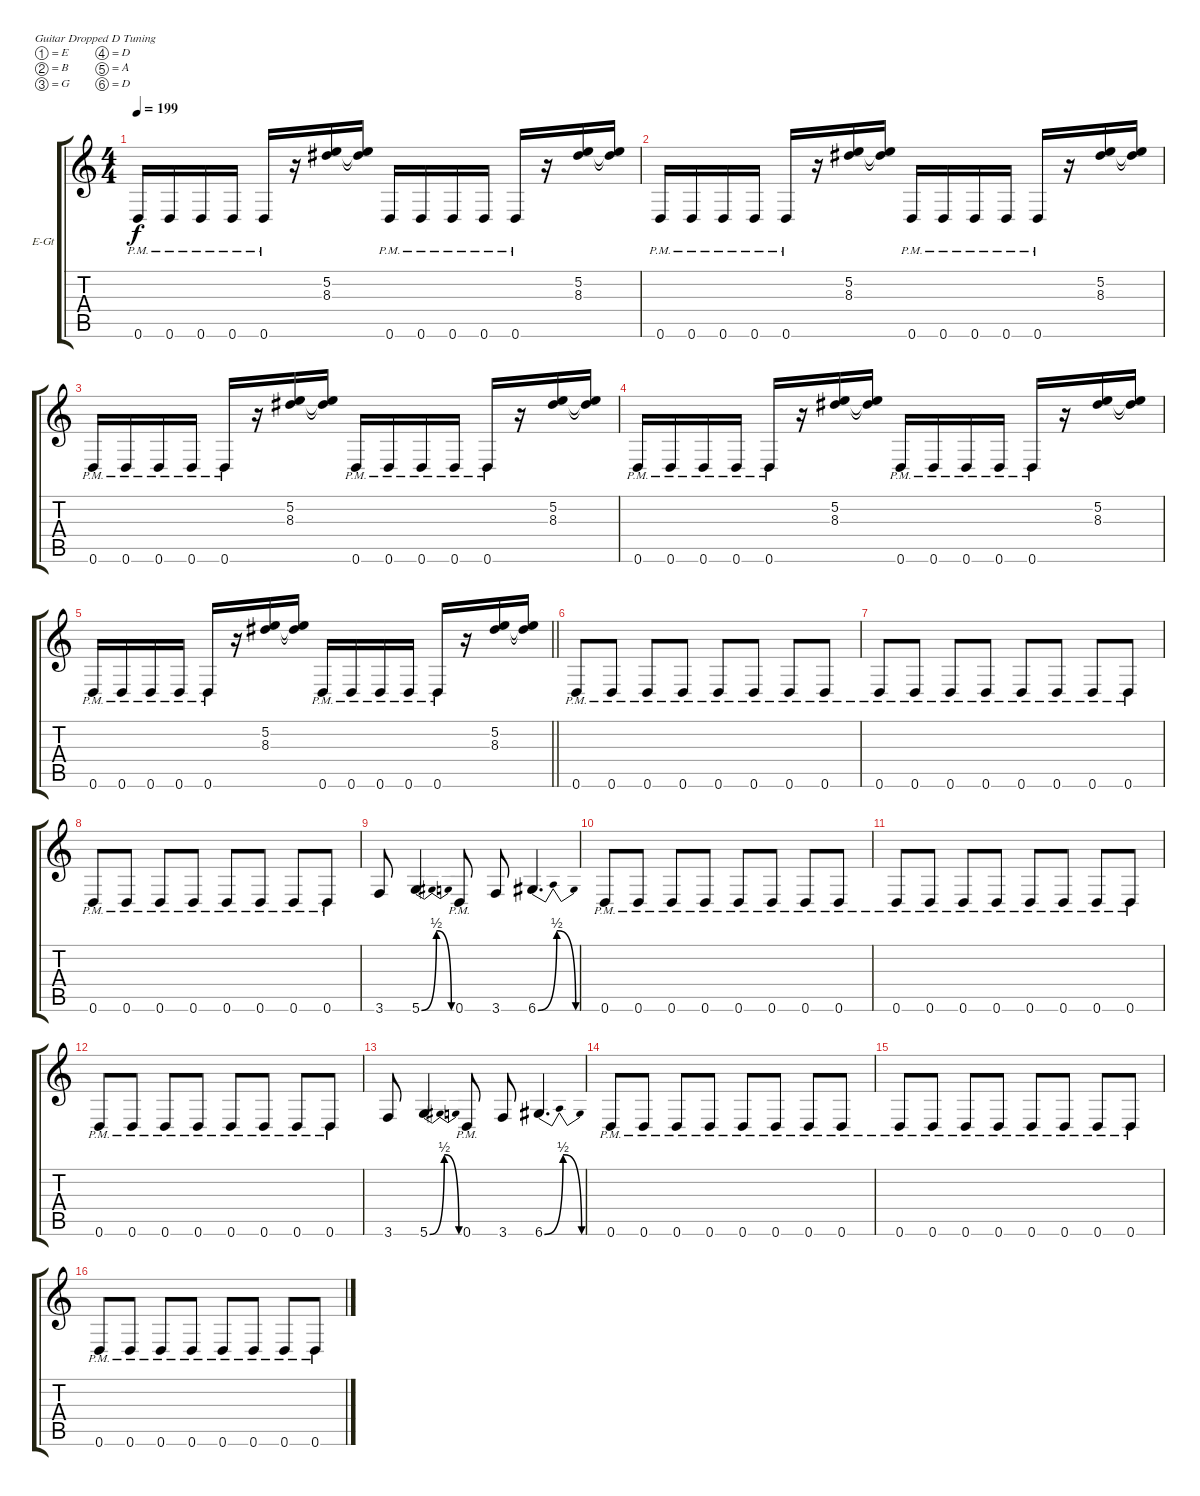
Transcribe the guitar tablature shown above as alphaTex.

\bracketExtendMode groupsimilarinstruments
\firstSystemTrackNameOrientation horizontal
\otherSystemsTrackNameOrientation horizontal
\track ("Guitar" "E-Gt") {instrument overdrivenguitar}
\staff {score tabs}
\tuning (E4 B3 G3 D3 A2 D2)
\ts (4 4)
\tempo 199
\clef g2
\ks c
0.6{pm}.16{dy f} 0.6{pm}.16 0.6{pm}.16 0.6{pm}.16 0.6{pm}.16 r.16 (5.2 8.3).16 (5.2{t} 8.3{t}).16 0.6{pm}.16 0.6{pm}.16 0.6{pm}.16 0.6{pm}.16 0.6{pm}.16 r.16 (8.3 5.2).16 (5.2{t} 8.3{t}).16 |
0.6{pm}.16 0.6{pm}.16 0.6{pm}.16 0.6{pm}.16 0.6{pm}.16 r.16 (5.2 8.3).16 (5.2{t} 8.3{t}).16 0.6{pm}.16 0.6{pm}.16 0.6{pm}.16 0.6{pm}.16 0.6{pm}.16 r.16 (8.3 5.2).16 (5.2{t} 8.3{t}).16 |
0.6{pm}.16 0.6{pm}.16 0.6{pm}.16 0.6{pm}.16 0.6{pm}.16 r.16 (5.2 8.3).16 (5.2{t} 8.3{t}).16 0.6{pm}.16 0.6{pm}.16 0.6{pm}.16 0.6{pm}.16 0.6{pm}.16 r.16 (8.3 5.2).16 (5.2{t} 8.3{t}).16 |
0.6{pm}.16 0.6{pm}.16 0.6{pm}.16 0.6{pm}.16 0.6{pm}.16 r.16 (5.2 8.3).16 (5.2{t} 8.3{t}).16 0.6{pm}.16 0.6{pm}.16 0.6{pm}.16 0.6{pm}.16 0.6{pm}.16 r.16 (8.3 5.2).16 (5.2{t} 8.3{t}).16 |
\barLineRight lightlight
0.6{pm}.16 0.6{pm}.16 0.6{pm}.16 0.6{pm}.16 0.6{pm}.16 r.16 (5.2 8.3).16 (5.2{t} 8.3{t}).16 0.6{pm}.16 0.6{pm}.16 0.6{pm}.16 0.6{pm}.16 0.6{pm}.16 r.16 (8.3 5.2).16 (5.2{t} 8.3{t}).16 |
0.6{pm}.8 0.6{pm}.8 0.6{pm}.8 0.6{pm}.8 0.6{pm}.8 0.6{pm}.8 0.6{pm}.8 0.6{pm}.8 |
0.6{pm}.8 0.6{pm}.8 0.6{pm}.8 0.6{pm}.8 0.6{pm}.8 0.6{pm}.8 0.6{pm}.8 0.6{pm}.8 |
0.6{pm}.8 0.6{pm}.8 0.6{pm}.8 0.6{pm}.8 0.6{pm}.8 0.6{pm}.8 0.6{pm}.8 0.6{pm}.8 |
3.6.8 5.6{be (bendrelease 0 0 8.4 2 10.2 2 15.6 0)}.4 0.6{pm}.8 3.6.8 6.6{be (bendrelease 0 0 10.2 2 10.799999999999999 2 30 0)}.4{d} |
0.6{pm}.8 0.6{pm}.8 0.6{pm}.8 0.6{pm}.8 0.6{pm}.8 0.6{pm}.8 0.6{pm}.8 0.6{pm}.8 |
0.6{pm}.8 0.6{pm}.8 0.6{pm}.8 0.6{pm}.8 0.6{pm}.8 0.6{pm}.8 0.6{pm}.8 0.6{pm}.8 |
0.6{pm}.8 0.6{pm}.8 0.6{pm}.8 0.6{pm}.8 0.6{pm}.8 0.6{pm}.8 0.6{pm}.8 0.6{pm}.8 |
3.6.8 5.6{be (bendrelease 0 0 8.4 2 10.2 2 15.6 0)}.4 0.6{pm}.8 3.6.8 6.6{be (bendrelease 0 0 10.2 2 10.799999999999999 2 30 0)}.4{d} |
0.6{pm}.8 0.6{pm}.8 0.6{pm}.8 0.6{pm}.8 0.6{pm}.8 0.6{pm}.8 0.6{pm}.8 0.6{pm}.8 |
0.6{pm}.8 0.6{pm}.8 0.6{pm}.8 0.6{pm}.8 0.6{pm}.8 0.6{pm}.8 0.6{pm}.8 0.6{pm}.8 |
0.6{pm}.8 0.6{pm}.8 0.6{pm}.8 0.6{pm}.8 0.6{pm}.8 0.6{pm}.8 0.6{pm}.8 0.6{pm}.8
